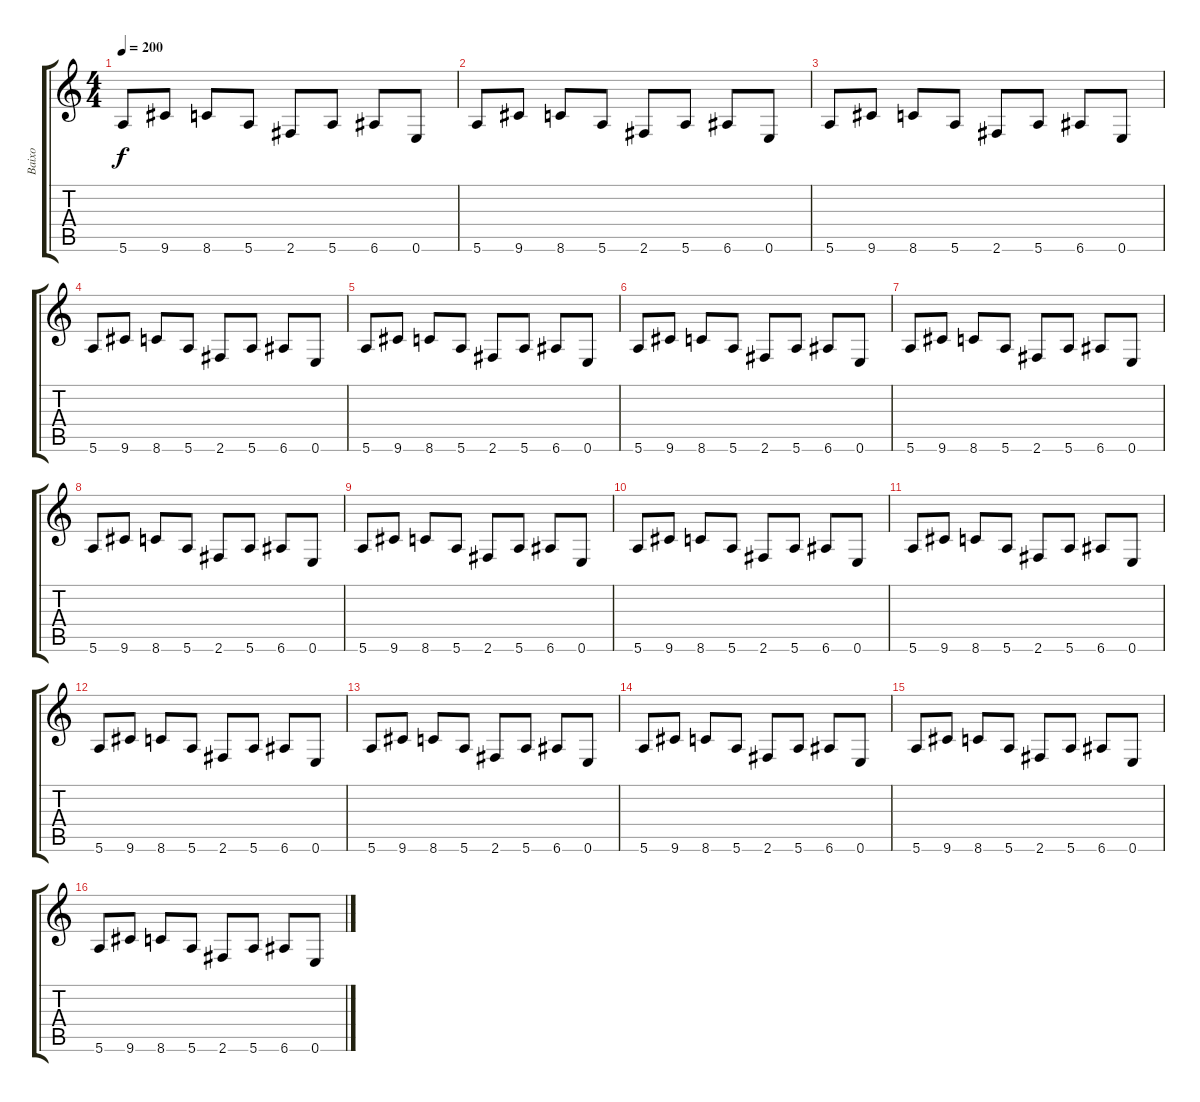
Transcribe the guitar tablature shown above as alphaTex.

\track ("Baixo" "Baixo") {instrument electricbassfinger}
\staff {score tabs}
\tuning (E4 B3 G3 D3 A2 E2) {hide}
\ts (4 4)
\tempo 200
\clef g2
\ks c
5.6.8{dy f instrument electricbassfinger} 9.6.8 8.6.8 5.6.8 2.6.8 5.6.8 6.6.8 0.6.8 |
5.6.8 9.6.8 8.6.8 5.6.8 2.6.8 5.6.8 6.6.8 0.6.8 |
5.6.8 9.6.8 8.6.8 5.6.8 2.6.8 5.6.8 6.6.8 0.6.8 |
5.6.8 9.6.8 8.6.8 5.6.8 2.6.8 5.6.8 6.6.8 0.6.8 |
5.6.8 9.6.8 8.6.8 5.6.8 2.6.8 5.6.8 6.6.8 0.6.8 |
5.6.8 9.6.8 8.6.8 5.6.8 2.6.8 5.6.8 6.6.8 0.6.8 |
5.6.8 9.6.8 8.6.8 5.6.8 2.6.8 5.6.8 6.6.8 0.6.8 |
5.6.8 9.6.8 8.6.8 5.6.8 2.6.8 5.6.8 6.6.8 0.6.8 |
5.6.8 9.6.8 8.6.8 5.6.8 2.6.8 5.6.8 6.6.8 0.6.8 |
5.6.8 9.6.8 8.6.8 5.6.8 2.6.8 5.6.8 6.6.8 0.6.8 |
5.6.8 9.6.8 8.6.8 5.6.8 2.6.8 5.6.8 6.6.8 0.6.8 |
5.6.8 9.6.8 8.6.8 5.6.8 2.6.8 5.6.8 6.6.8 0.6.8 |
5.6.8 9.6.8 8.6.8 5.6.8 2.6.8 5.6.8 6.6.8 0.6.8 |
5.6.8 9.6.8 8.6.8 5.6.8 2.6.8 5.6.8 6.6.8 0.6.8 |
5.6.8 9.6.8 8.6.8 5.6.8 2.6.8 5.6.8 6.6.8 0.6.8 |
5.6.8 9.6.8 8.6.8 5.6.8 2.6.8 5.6.8 6.6.8 0.6.8
